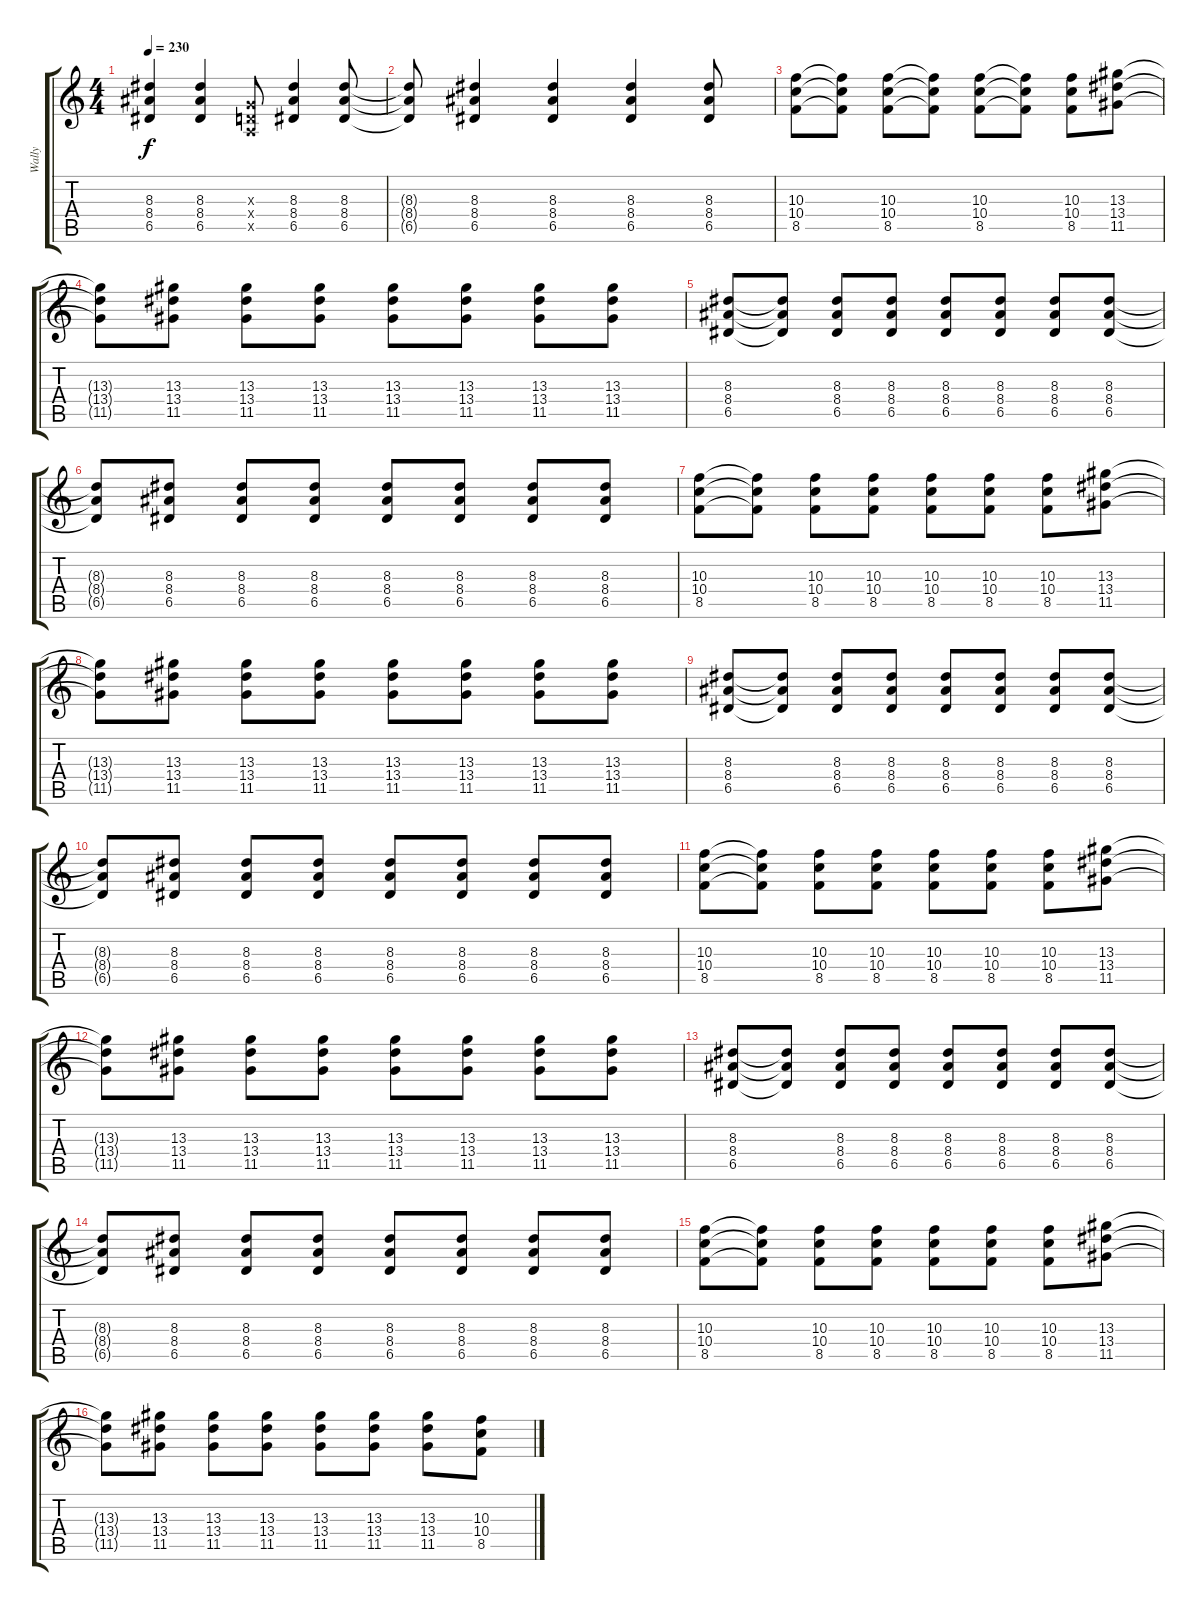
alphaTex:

\track ("Wally" "Wally") {instrument overdrivenguitar}
\staff {score tabs}
\tuning (E4 B3 G3 D3 A2 E2) {hide}
\ts (4 4)
\tempo 230
\clef g2
\ks c
(8.3 8.4 6.5).4{dy f} (8.3 8.4 6.5).4 (0.3{x} 0.4{x} 0.5{x}).8 (8.3 8.4 6.5).4 (8.3 8.4 6.5).8 |
(8.3{t} 8.4{t} 6.5{t}).8 (8.3 8.4 6.5).4 (8.3 8.4 6.5).4 (8.3 8.4 6.5).4 (8.3 8.4 6.5).8 |
(10.3 10.4 8.5).8 (10.3{t} 10.4{t} 8.5{t}).8 (10.3 10.4 8.5).8 (10.3{t} 10.4{t} 8.5{t}).8 (10.3 10.4 8.5).8 (10.3{t} 10.4{t} 8.5{t}).8 (10.3 10.4 8.5).8 (13.3 13.4 11.5).8 |
(13.3{t} 13.4{t} 11.5{t}).8 (13.3 13.4 11.5).8 (13.3 13.4 11.5).8 (13.3 13.4 11.5).8 (13.3 13.4 11.5).8 (13.3 13.4 11.5).8 (13.3 13.4 11.5).8 (13.3 13.4 11.5).8 |
(8.3 8.4 6.5).8 (8.3{t} 8.4{t} 6.5{t}).8 (8.3 8.4 6.5).8 (8.3 8.4 6.5).8 (8.3 8.4 6.5).8 (8.3 8.4 6.5).8 (8.3 8.4 6.5).8 (8.3 8.4 6.5).8 |
(8.3{t} 8.4{t} 6.5{t}).8 (8.3 8.4 6.5).8 (8.3 8.4 6.5).8 (8.3 8.4 6.5).8 (8.3 8.4 6.5).8 (8.3 8.4 6.5).8 (8.3 8.4 6.5).8 (8.3 8.4 6.5).8 |
(10.3 10.4 8.5).8 (10.3{t} 10.4{t} 8.5{t}).8 (10.3 10.4 8.5).8 (10.3 10.4 8.5).8 (10.3 10.4 8.5).8 (10.3 10.4 8.5).8 (10.3 10.4 8.5).8 (13.3 13.4 11.5).8 |
(13.3{t} 13.4{t} 11.5{t}).8 (13.3 13.4 11.5).8 (13.3 13.4 11.5).8 (13.3 13.4 11.5).8 (13.3 13.4 11.5).8 (13.3 13.4 11.5).8 (13.3 13.4 11.5).8 (13.3 13.4 11.5).8 |
(8.3 8.4 6.5).8 (8.3{t} 8.4{t} 6.5{t}).8 (8.3 8.4 6.5).8 (8.3 8.4 6.5).8 (8.3 8.4 6.5).8 (8.3 8.4 6.5).8 (8.3 8.4 6.5).8 (8.3 8.4 6.5).8 |
(8.3{t} 8.4{t} 6.5{t}).8 (8.3 8.4 6.5).8 (8.3 8.4 6.5).8 (8.3 8.4 6.5).8 (8.3 8.4 6.5).8 (8.3 8.4 6.5).8 (8.3 8.4 6.5).8 (8.3 8.4 6.5).8 |
(10.3 10.4 8.5).8 (10.3{t} 10.4{t} 8.5{t}).8 (10.3 10.4 8.5).8 (10.3 10.4 8.5).8 (10.3 10.4 8.5).8 (10.3 10.4 8.5).8 (10.3 10.4 8.5).8 (13.3 13.4 11.5).8 |
(13.3{t} 13.4{t} 11.5{t}).8 (13.3 13.4 11.5).8 (13.3 13.4 11.5).8 (13.3 13.4 11.5).8 (13.3 13.4 11.5).8 (13.3 13.4 11.5).8 (13.3 13.4 11.5).8 (13.3 13.4 11.5).8 |
(8.3 8.4 6.5).8 (8.3{t} 8.4{t} 6.5{t}).8 (8.3 8.4 6.5).8 (8.3 8.4 6.5).8 (8.3 8.4 6.5).8 (8.3 8.4 6.5).8 (8.3 8.4 6.5).8 (8.3 8.4 6.5).8 |
(8.3{t} 8.4{t} 6.5{t}).8 (8.3 8.4 6.5).8 (8.3 8.4 6.5).8 (8.3 8.4 6.5).8 (8.3 8.4 6.5).8 (8.3 8.4 6.5).8 (8.3 8.4 6.5).8 (8.3 8.4 6.5).8 |
(10.3 10.4 8.5).8 (10.3{t} 10.4{t} 8.5{t}).8 (10.3 10.4 8.5).8 (10.3 10.4 8.5).8 (10.3 10.4 8.5).8 (10.3 10.4 8.5).8 (10.3 10.4 8.5).8 (13.3 13.4 11.5).8 |
(13.3{t} 13.4{t} 11.5{t}).8 (13.3 13.4 11.5).8 (13.3 13.4 11.5).8 (13.3 13.4 11.5).8 (13.3 13.4 11.5).8 (13.3 13.4 11.5).8 (13.3 13.4 11.5).8 (10.3 10.4 8.5).8
